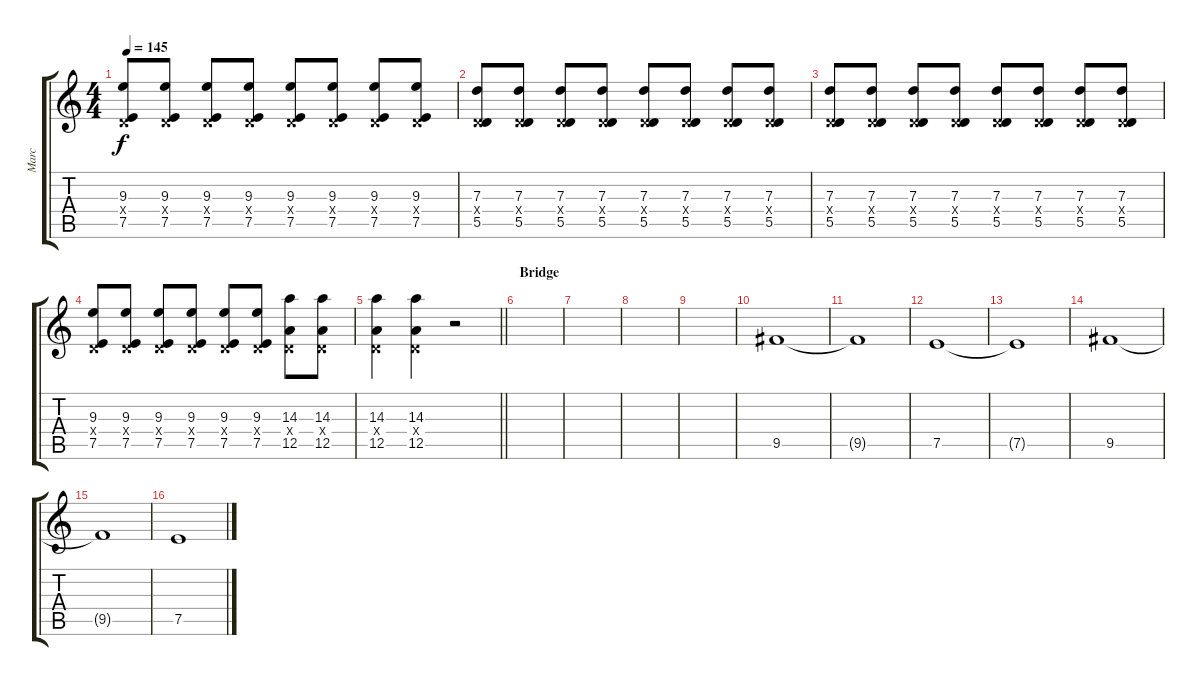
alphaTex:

\track ("Marc" "Marc") {instrument distortionguitar}
\staff {score tabs}
\tuning (E4 B3 G3 D3 A2 D2) {hide}
\ts (4 4)
\tempo 145
\clef g2
\ks c
(9.3 0.4{x} 7.5).8{dy f} (9.3 0.4{x} 7.5).8 (9.3 0.4{x} 7.5).8 (9.3 0.4{x} 7.5).8 (9.3 0.4{x} 7.5).8 (9.3 0.4{x} 7.5).8 (9.3 0.4{x} 7.5).8 (9.3 0.4{x} 7.5).8 |
(7.3 0.4{x} 5.5).8 (7.3 0.4{x} 5.5).8 (7.3 0.4{x} 5.5).8 (7.3 0.4{x} 5.5).8 (7.3 0.4{x} 5.5).8 (7.3 0.4{x} 5.5).8 (7.3 0.4{x} 5.5).8 (7.3 0.4{x} 5.5).8 |
(7.3 0.4{x} 5.5).8 (7.3 0.4{x} 5.5).8 (7.3 0.4{x} 5.5).8 (7.3 0.4{x} 5.5).8 (7.3 0.4{x} 5.5).8 (7.3 0.4{x} 5.5).8 (7.3 0.4{x} 5.5).8 (7.3 0.4{x} 5.5).8 |
(9.3 0.4{x} 7.5).8 (9.3 0.4{x} 7.5).8 (9.3 0.4{x} 7.5).8 (9.3 0.4{x} 7.5).8 (9.3 0.4{x} 7.5).8 (9.3 0.4{x} 7.5).8 (14.3 0.4{x} 12.5).8 (14.3 0.4{x} 12.5).8 |
\barLineRight lightlight
(14.3 0.4{x} 12.5).4 (14.3 0.4{x} 12.5).4 r.2 |
\section ("" "Bridge")
|
|
|
|
9.5.1 |
9.5{t}.1 |
7.5.1 |
7.5{t}.1 |
9.5.1 |
9.5{t}.1 |
7.5.1
